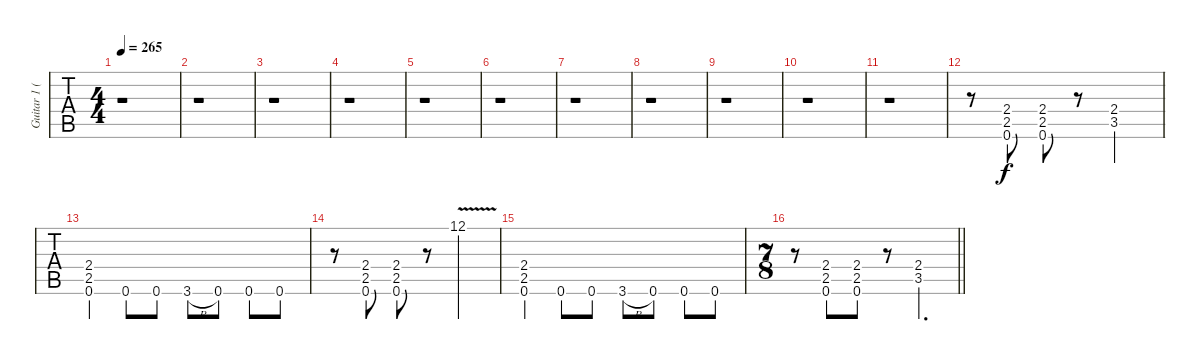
\track ("Guitar 1 (Distorted)" "Guitar 1 (") {instrument distortionguitar}
\staff {tabs}
\tuning (Eb4 Bb3 Gb3 Db3 Ab2 Eb2) {hide}
\ts (4 4)
\tempo 265
\clef g2
\ks c
r.1{dy f} |
r.1 |
r.1 |
r.1 |
r.1 |
r.1 |
r.1 |
r.1 |
r.1 |
r.1 |
r.1 |
r.8 (2.4 2.5 0.6).8 (2.4 2.5 0.6).8 r.8 (2.4 3.5).2 |
(2.4 2.5 0.6).4 0.6.8 0.6.8 3.6{h}.8 0.6.8 0.6.8 0.6.8 |
r.8 (2.4 2.5 0.6).8 (2.4 2.5 0.6).8 r.8 12.1{v}.2 |
(2.4 2.5 0.6).4 0.6.8 0.6.8 3.6{h}.8 0.6.8 0.6.8 0.6.8 |
\ts (7 8)
\barLineRight lightlight
r.8 (2.4 2.5 0.6).8 (2.4 2.5 0.6).8 r.8 (2.4 3.5).4{d}
